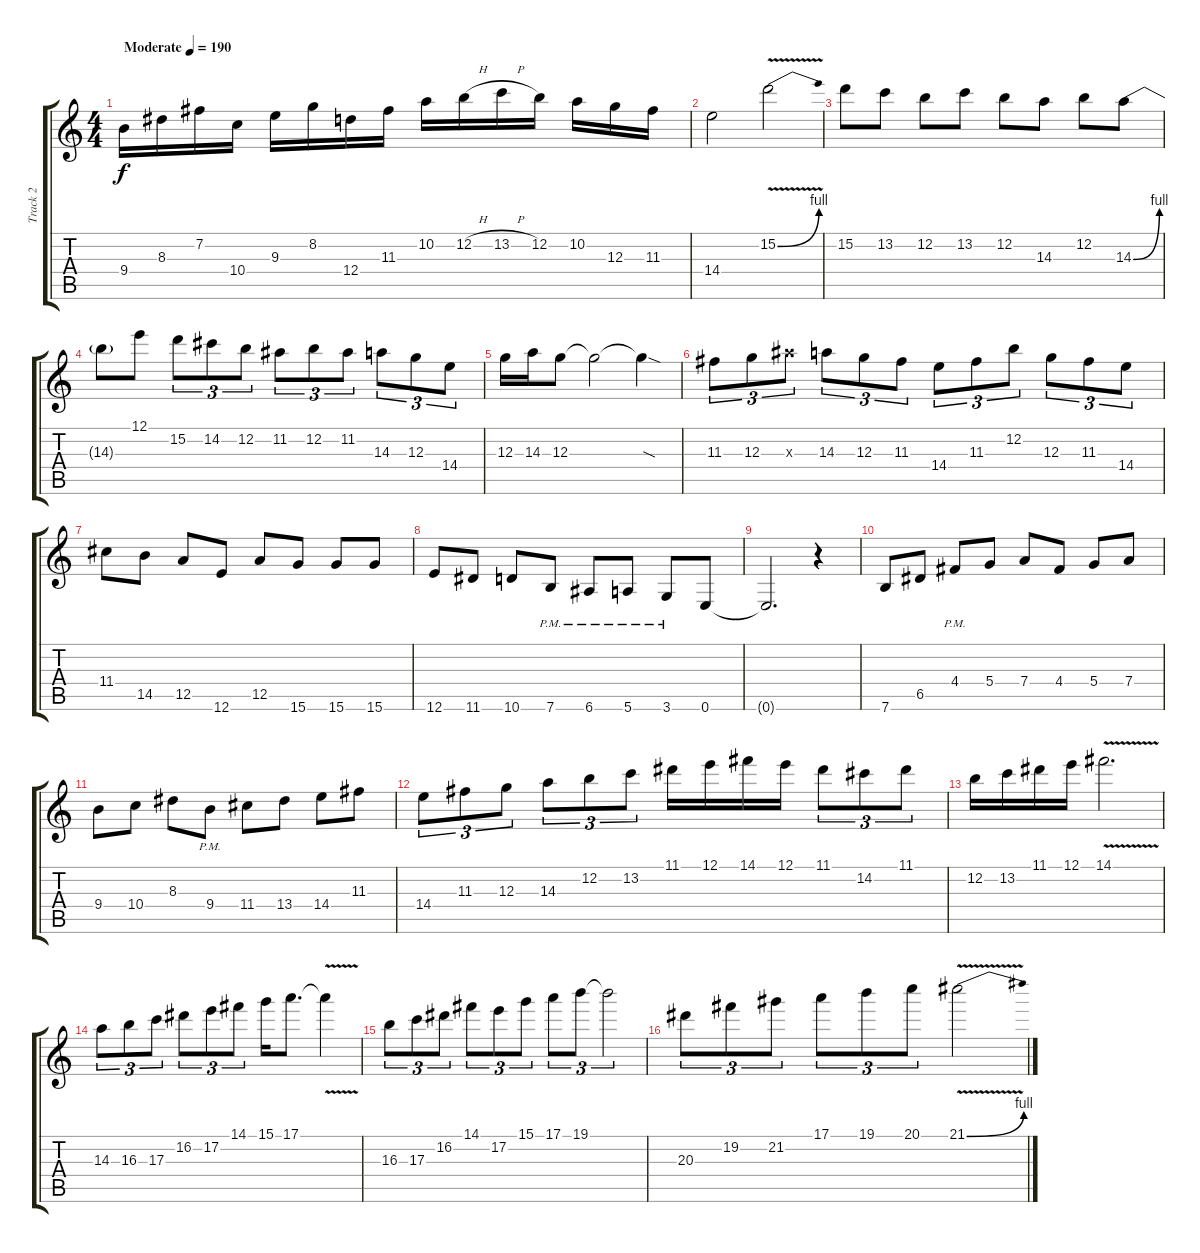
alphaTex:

\track ("Track 2" "Track 2") {instrument overdrivenguitar}
\staff {score tabs}
\tuning (E4 B3 G3 D3 A2 E2) {hide}
\ts (4 4)
\tempo (190 "Moderate")
\clef g2
\ks c
9.4.16{dy f instrument overdrivenguitar} 8.3.16 7.2.16 10.4.16 9.3.16 8.2.16 12.4.16 11.3.16 10.2.16 12.2{h}.16 13.2{h}.16 12.2.16 10.2.16 12.3.16 11.3.16 |
14.4.2 15.2{be (bend 0 0 60 4) v}.2 |
15.2.8 13.2.8 12.2.8 13.2.8 12.2.8 14.3.8 12.2.8 14.3{be (bend 0 0 60 4)}.8 |
14.3{t}.8 12.1.8 15.2.8{tu (3 2)} 14.2.8{tu (3 2)} 12.2.8{tu (3 2)} 11.2.8{tu (3 2)} 12.2.8{tu (3 2)} 11.2.8{tu (3 2)} 14.3.8{tu (3 2)} 12.3.8{tu (3 2)} 14.4.8{tu (3 2)} |
12.3.16 14.3.16 12.3.8 12.3{t}.2 12.3{sod t}.4 |
11.3.8{tu (3 2)} 12.3.8{tu (3 2)} 15.3{x}.8{tu (3 2)} 14.3.8{tu (3 2)} 12.3.8{tu (3 2)} 11.3.8{tu (3 2)} 14.4.8{tu (3 2)} 11.3.8{tu (3 2)} 12.2.8{tu (3 2)} 12.3.8{tu (3 2)} 11.3.8{tu (3 2)} 14.4.8{tu (3 2)} |
11.4.8 14.5.8 12.5.8 12.6.8 12.5.8 15.6.8 15.6.8 15.6.8 |
12.6.8 11.6.8 10.6.8 7.6{pm}.8 6.6{pm}.8 5.6{pm}.8 3.6{pm}.8 0.6.8 |
0.6{t}.2{d} r.4 |
7.6.8 6.5.8 4.4{pm}.8 5.4.8 7.4.8 4.4.8 5.4.8 7.4.8 |
9.4.8 10.4.8 8.3.8 9.4{pm}.8 11.4.8 13.4.8 14.4.8 11.3.8 |
14.4.8{tu (3 2)} 11.3.8{tu (3 2)} 12.3.8{tu (3 2)} 14.3.8{tu (3 2)} 12.2.8{tu (3 2)} 13.2.8{tu (3 2)} 11.1.16 12.1.16 14.1.16 12.1.16 11.1.8{tu (3 2)} 14.2.8{tu (3 2)} 11.1.8{tu (3 2)} |
12.2.16 13.2.16 11.1.16 12.1.16 14.1{v}.2{d} |
14.3.8{tu (3 2)} 16.3.8{tu (3 2)} 17.3.8{tu (3 2)} 16.2.8{tu (3 2)} 17.2.8{tu (3 2)} 14.1.8{tu (3 2)} 15.1.16 17.1.8{d} 17.1{v t}.4 |
16.3.8{tu (3 2)} 17.3.8{tu (3 2)} 16.2.8{tu (3 2)} 14.1.8{tu (3 2)} 17.2.8{tu (3 2)} 15.1.8{tu (3 2)} 17.1.8{tu (3 2)} 19.1.8{tu (3 2)} 19.1{t}.2{tu (3 2)} |
20.3.8{tu (3 2)} 19.2.8{tu (3 2)} 21.2.8{tu (3 2)} 17.1.8{tu (3 2)} 19.1.8{tu (3 2)} 20.1.8{tu (3 2)} 21.1{be (bend 0 0 60 4) v}.2
